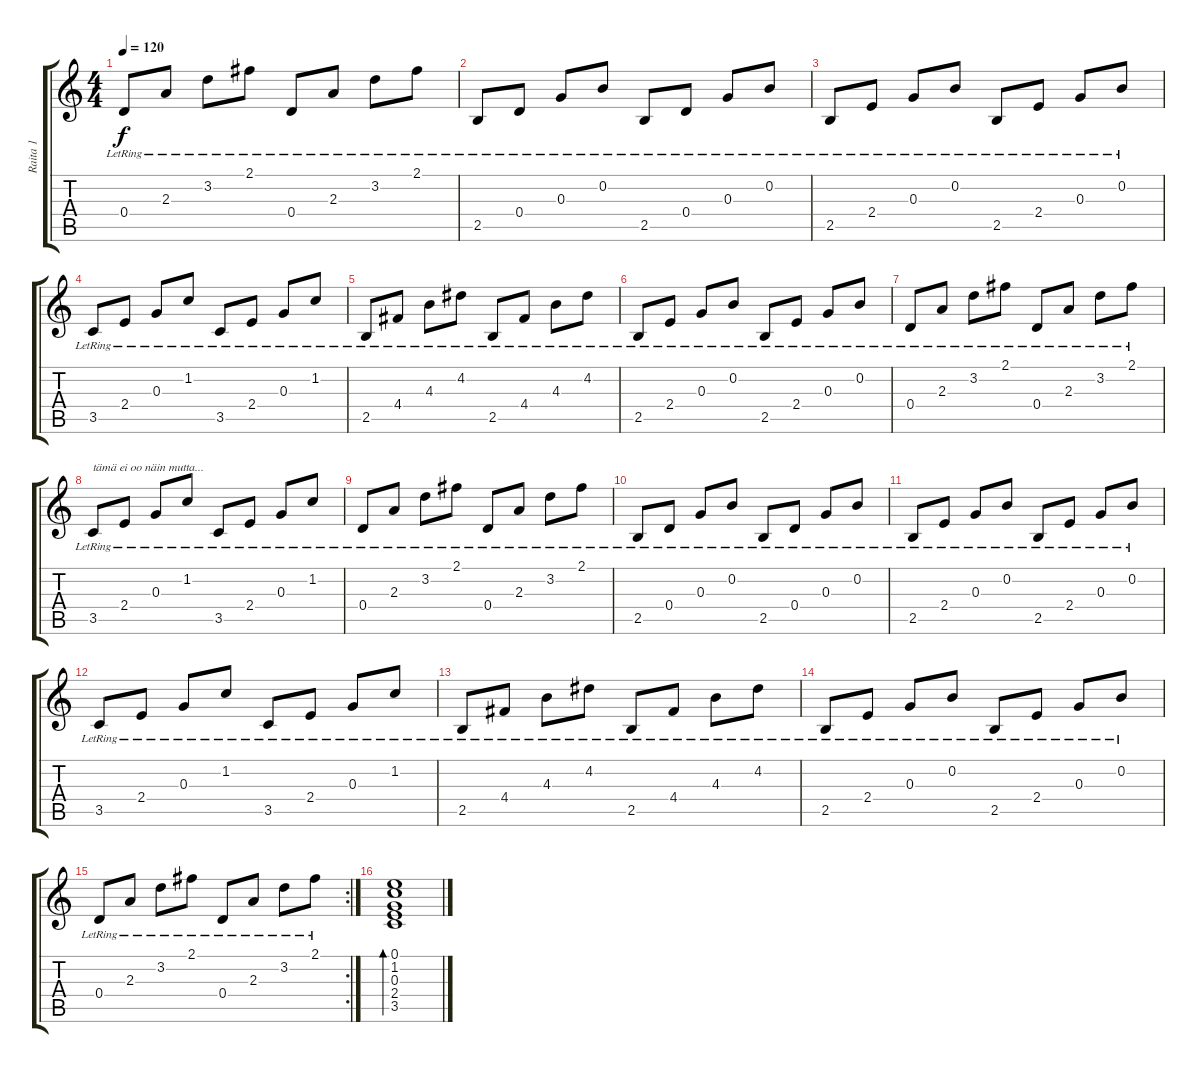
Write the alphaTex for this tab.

\track ("Raita 1" "Raita 1") {instrument electricguitarclean}
\staff {score tabs}
\tuning (E4 B3 G3 D3 A2 E2) {hide}
\ts (4 4)
\tempo 120
\clef g2
\ks c
0.4{lr}.8{dy f} 2.3{lr}.8 3.2{lr}.8 2.1{lr}.8 0.4{lr}.8 2.3{lr}.8 3.2{lr}.8 2.1{lr}.8 |
2.5{lr}.8 0.4{lr}.8 0.3{lr}.8 0.2{lr}.8 2.5{lr}.8 0.4{lr}.8 0.3{lr}.8 0.2{lr}.8 |
2.5{lr}.8 2.4{lr}.8 0.3{lr}.8 0.2{lr}.8 2.5{lr}.8 2.4{lr}.8 0.3{lr}.8 0.2{lr}.8 |
3.5{lr}.8 2.4{lr}.8 0.3{lr}.8 1.2{lr}.8 3.5{lr}.8 2.4{lr}.8 0.3{lr}.8 1.2{lr}.8 |
2.5{lr}.8 4.4{lr}.8 4.3{lr}.8 4.2{lr}.8 2.5{lr}.8 4.4{lr}.8 4.3{lr}.8 4.2{lr}.8 |
2.5{lr}.8 2.4{lr}.8 0.3{lr}.8 0.2{lr}.8 2.5{lr}.8 2.4{lr}.8 0.3{lr}.8 0.2{lr}.8 |
0.4{lr}.8 2.3{lr}.8 3.2{lr}.8 2.1{lr}.8 0.4{lr}.8 2.3{lr}.8 3.2{lr}.8 2.1{lr}.8 |
3.5{lr}.8{txt "tämä ei oo näin mutta..."} 2.4{lr}.8 0.3{lr}.8 1.2{lr}.8 3.5{lr}.8 2.4{lr}.8 0.3{lr}.8 1.2{lr}.8 |
0.4{lr}.8 2.3{lr}.8 3.2{lr}.8 2.1{lr}.8 0.4{lr}.8 2.3{lr}.8 3.2{lr}.8 2.1{lr}.8 |
2.5{lr}.8 0.4{lr}.8 0.3{lr}.8 0.2{lr}.8 2.5{lr}.8 0.4{lr}.8 0.3{lr}.8 0.2{lr}.8 |
2.5{lr}.8 2.4{lr}.8 0.3{lr}.8 0.2{lr}.8 2.5{lr}.8 2.4{lr}.8 0.3{lr}.8 0.2{lr}.8 |
3.5{lr}.8 2.4{lr}.8 0.3{lr}.8 1.2{lr}.8 3.5{lr}.8 2.4{lr}.8 0.3{lr}.8 1.2{lr}.8 |
2.5{lr}.8 4.4{lr}.8 4.3{lr}.8 4.2{lr}.8 2.5{lr}.8 4.4{lr}.8 4.3{lr}.8 4.2{lr}.8 |
2.5{lr}.8 2.4{lr}.8 0.3{lr}.8 0.2{lr}.8 2.5{lr}.8 2.4{lr}.8 0.3{lr}.8 0.2{lr}.8 |
\rc 2
0.4{lr}.8 2.3{lr}.8 3.2{lr}.8 2.1{lr}.8 0.4{lr}.8 2.3{lr}.8 3.2{lr}.8 2.1{lr}.8 |
(0.1 1.2 0.3 2.4 3.5).1{bd 60}
